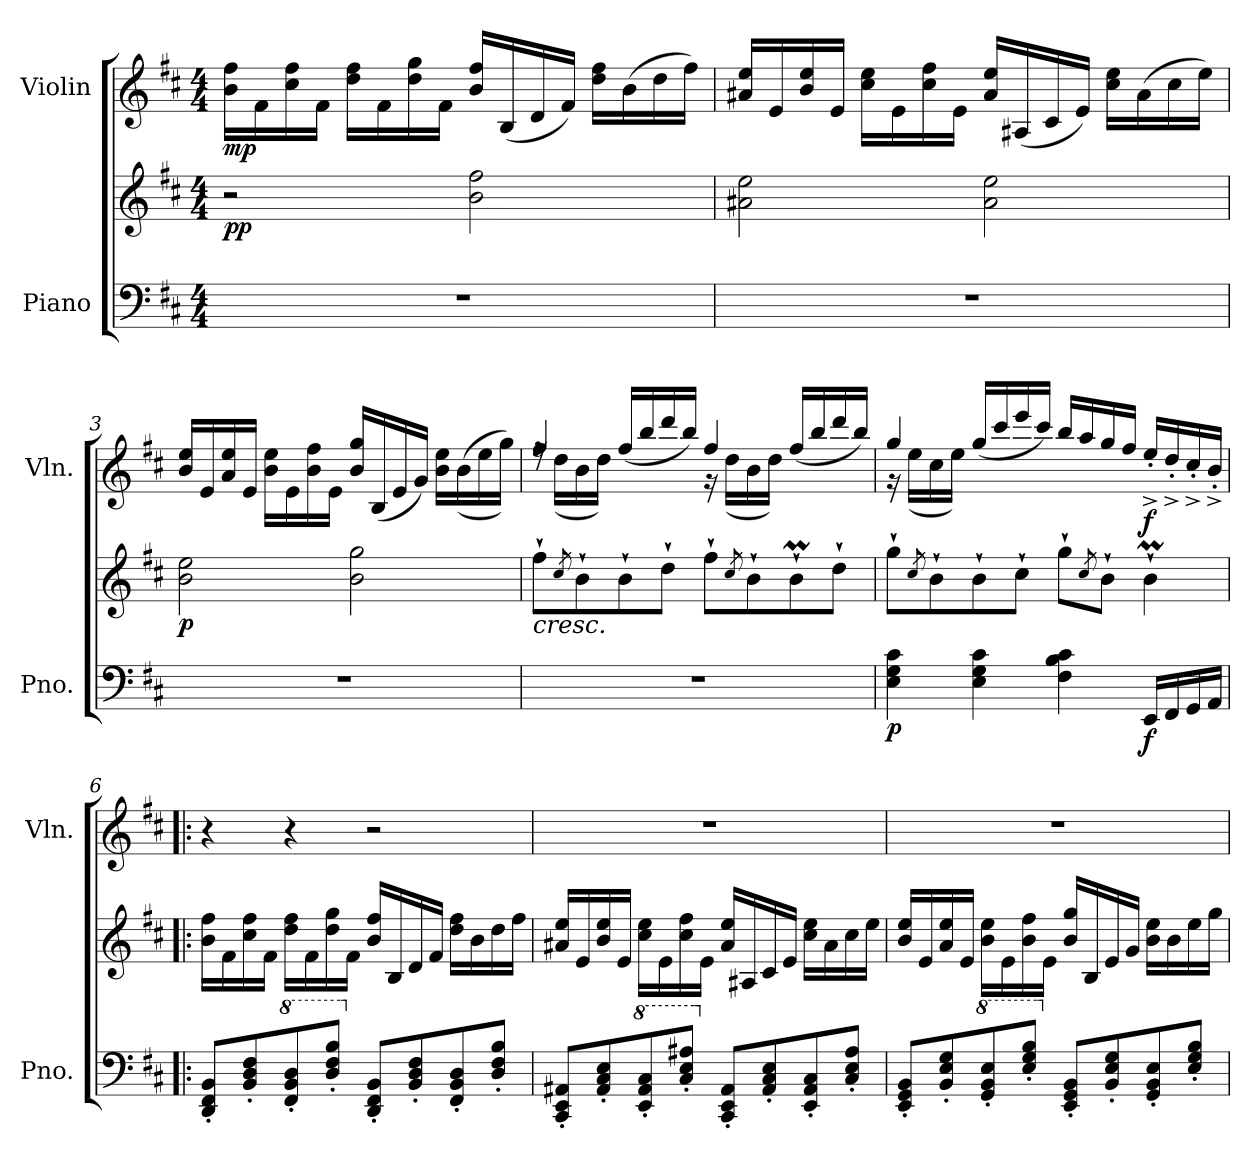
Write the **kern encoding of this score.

**kern	**kern	**dynam	**kern	**dynam
*part2	*part2	*part2	*part1	*part1
*staff3	*staff2	*staff2/3	*staff1	*staff1
*I"Piano	*	*	*I"Violin	*
*I'Pno.	*	*	*I'Vln.	*
*clefF4	*clefG2	*	*clefG2	*
*k[f#c#]	*k[f#c#]	*	*k[f#c#]	*
*M4/4	*M4/4	*	*M4/4	*
*MM100	*MM100	*	*MM100	*
=1	=1	=1	=1	=1
!	!	!LO:DY:b	!	!LO:DY:b
1r	2r	pp	16b\ 16ff#\LL	mp
.	.	.	16f#\	.
.	.	.	16cc#\ 16ff#\	.
.	.	.	16f#\JJ	.
.	.	.	16dd\ 16ff#\LL	.
.	.	.	16f#\	.
.	.	.	16dd\ 16gg\	.
.	.	.	16f#\JJ	.
.	2b\ 2ff#\	.	16b/ 16ff#/LL	.
.	.	.	(16B/	.
.	.	.	16d/	.
.	.	.	16f#/JJ)	.
.	.	.	16dd\ 16ff#\LL	.
.	.	.	(16b\	.
.	.	.	16dd\	.
.	.	.	16ff#\JJ)	.
=2	=2	=2	=2	=2
*	*	*	*MM99	*
1r	2a#X\ 2ee\	.	16a#X/ 16ee/LL	.
.	.	.	16e/	.
.	.	.	16b/ 16ee/	.
.	.	.	16e/JJ	.
.	.	.	16cc#\ 16ee\LL	.
.	.	.	16e\	.
.	.	.	16cc#\ 16ff#\	.
.	.	.	16e\JJ	.
.	2a#\ 2ee\	.	16a#/ 16ee/LL	.
.	.	.	(16A#X/	.
.	.	.	16c#/	.
.	.	.	16e/JJ)	.
.	.	.	16cc#\ 16ee\LL	.
.	.	.	(16a#\	.
.	.	.	16cc#\	.
.	.	.	16ee\JJ)	.
!!LO:LB:g=z
=3	=3	=3	=3	=3
*	*	*	*MM98	*
!	!	!LO:DY:b	!	!
1r	2b\ 2ee\	p	16b/ 16ee/LL	.
.	.	.	16e/	.
.	.	.	16a/ 16ee/	.
.	.	.	16e/JJ	.
.	.	.	16b\ 16ee\LL	.
.	.	.	16e\	.
.	.	.	16b\ 16ff#\	.
.	.	.	16e\JJ	.
.	2b\ 2gg\	.	16b/ 16gg/LL	.
.	.	.	(16B/	.
.	.	.	16e/	.
.	.	.	16g/JJ)	.
.	.	.	16b\ 16ee\LL	.
.	.	.	((16b\	.
.	.	.	16ee\	.
.	.	.	16gg\JJ))	.
=4	=4	=4	=4	=4
*	*	*	*MM97	*
!	!	!LO:HP:b	!	!
*	*	*	*^	*
1r	8ff#`\L	<	4ff#/	16rff	.
.	.	.	.	(16dd\LL	.
.	8qcc#/	.	.	.	.
.	8b`\	.	.	16b\	.
.	.	.	.	16dd\JJ)	.
.	8b`\	.	(16ff#/LL	4ryy	.
.	.	.	16bb/	.	.
.	8dd`\J	.	16ddd/	.	.
.	.	.	16bb/JJ)	.	.
*	*	*	*MM96	*	*
.	8ff#`\L	.	4ff#/	16r	.
.	.	.	.	(16dd\LL	.
.	8qcc#/	.	.	.	.
.	8b`\	.	.	16b\	.
.	.	.	.	16dd\JJ)	.
.	8bM`\	.	(16ff#/LL	4ryy	.
.	.	.	16bb/	.	.
.	8dd`\J	.	16ddd/	.	.
.	.	.	16bb/JJ)	.	.
!!LO:LB:g=z	!!
=5	=5	=5	=5	=5	=5
*	*	*	*MM95	*	*
!	!	!LO:DY:b=2	!	!	!
4E\ 4G\ 4c#\	8gg`\L	p	4gg/	16r	.
.	.	.	.	(16ee\LL	.
.	8qcc#/	.	.	.	.
.	8b`\	.	.	16cc#\	.
.	.	.	.	16ee\JJ)	.
4E\ 4G\ 4c#\	8b`\	.	(16gg/LL	2.ryy	.
.	.	.	16ccc#/	.	.
.	8cc#`\J	.	16eee/	.	.
.	.	.	16ccc#/JJ)	.	.
*	*	*	*MM94	*	*
4F#\ 4B\ 4c#\	8gg`\L	.	16bb/LL	.	.
.	.	.	16aa/	.	.
.	8qcc#/	.	.	.	.
.	8b`\J	.	16gg/	.	.
.	.	.	16ff#/JJ	.	.
*	*	*	*MM93	*	*
!	!	!LO:DY:b=2	!	!	!LO:DY:b
16EE/LL	4bM`\	f	16ee^'/LL	.	f
16FF#/	.	.	16dd^'/	.	.
16GG/	.	.	16cc#^'/	.	.
16AA/JJ	.	.	16b^'/JJ	.	.
*	*	*	*v	*v	*
.	.	[	.	.
=6!|:	=6!|:	=6!|:	=6!|:	=6!|:
*	*	*	*MM94	*
8DD/' 8FF#/' 8BB/'L	16b\ 16ff#\LL	.	4r	.
.	16f#\	.	.	.
8BB/' 8D/' 8F#/'	16cc#\ 16ff#\	.	.	.
.	16f#\JJ	.	.	.
*8va	*	*	*	*
*	*	*	*MM96	*
8F#/' 8B/' 8d/'	16dd\ 16ff#\LL	.	4r	.
.	16f#\	.	.	.
8d/' 8f#/' 8b/'J	16dd\ 16gg\	.	.	.
.	16f#\JJ	.	.	.
*X8va	*	*	*	*
8DD/' 8FF#/' 8BB/'L	16b/ 16ff#/LL	.	2r	.
.	16B/	.	.	.
8BB/' 8D/' 8F#/'	16d/	.	.	.
.	16f#/JJ	.	.	.
8FF#/' 8BB/' 8D/'	16dd\ 16ff#\LL	.	.	.
.	16b\	.	.	.
8D/' 8F#/' 8B/'J	16dd\	.	.	.
.	16ff#\JJ	.	.	.
!!LO:PB:g=z
=7	=7	=7	=7	=7
8CC#/' 8EE/' 8AA#X/'L	16a#X/ 16ee/LL	.	1r	.
.	16e/	.	.	.
8AA#/' 8C#/' 8E/'	16b/ 16ee/	.	.	.
.	16e/JJ	.	.	.
*8va	*	*	*	*
8E/' 8A#/' 8c#/'	16cc#\ 16ee\LL	.	.	.
.	16e\	.	.	.
8c#/' 8e/' 8a#X/'J	16cc#\ 16ff#\	.	.	.
.	16e\JJ	.	.	.
*X8va	*	*	*	*
8CC#/' 8EE/' 8AA#/'L	16a#/ 16ee/LL	.	.	.
.	16A#X/	.	.	.
8AA#/' 8C#/' 8E/'	16c#/	.	.	.
.	16e/JJ	.	.	.
8EE/' 8AA#/' 8C#/'	16cc#\ 16ee\LL	.	.	.
.	16a#\	.	.	.
8C#/' 8E/' 8A#/'J	16cc#\	.	.	.
.	16ee\JJ	.	.	.
=8	=8	=8	=8	=8
8EE/' 8GG/' 8BB/'L	16b/ 16ee/LL	.	1r	.
.	16e/	.	.	.
8BB/' 8E/' 8G/'	16a/ 16ee/	.	.	.
.	16e/JJ	.	.	.
*8va	*	*	*	*
8G/' 8B/' 8e/'	16b\ 16ee\LL	.	.	.
.	16e\	.	.	.
8e/' 8g/' 8b/'J	16b\ 16ff#\	.	.	.
.	16e\JJ	.	.	.
*X8va	*	*	*	*
8EE/' 8GG/' 8BB/'L	16b/ 16gg/LL	.	.	.
.	16B/	.	.	.
8BB/' 8E/' 8G/'	16e/	.	.	.
.	16g/JJ	.	.	.
8GG/' 8BB/' 8E/'	16b\ 16ee\LL	.	.	.
.	16b\	.	.	.
8E/' 8G/' 8B/'J	16ee\	.	.	.
.	16gg\JJ	.	.	.
=	=	=	=	=
*-	*-	*-	*-	*-
